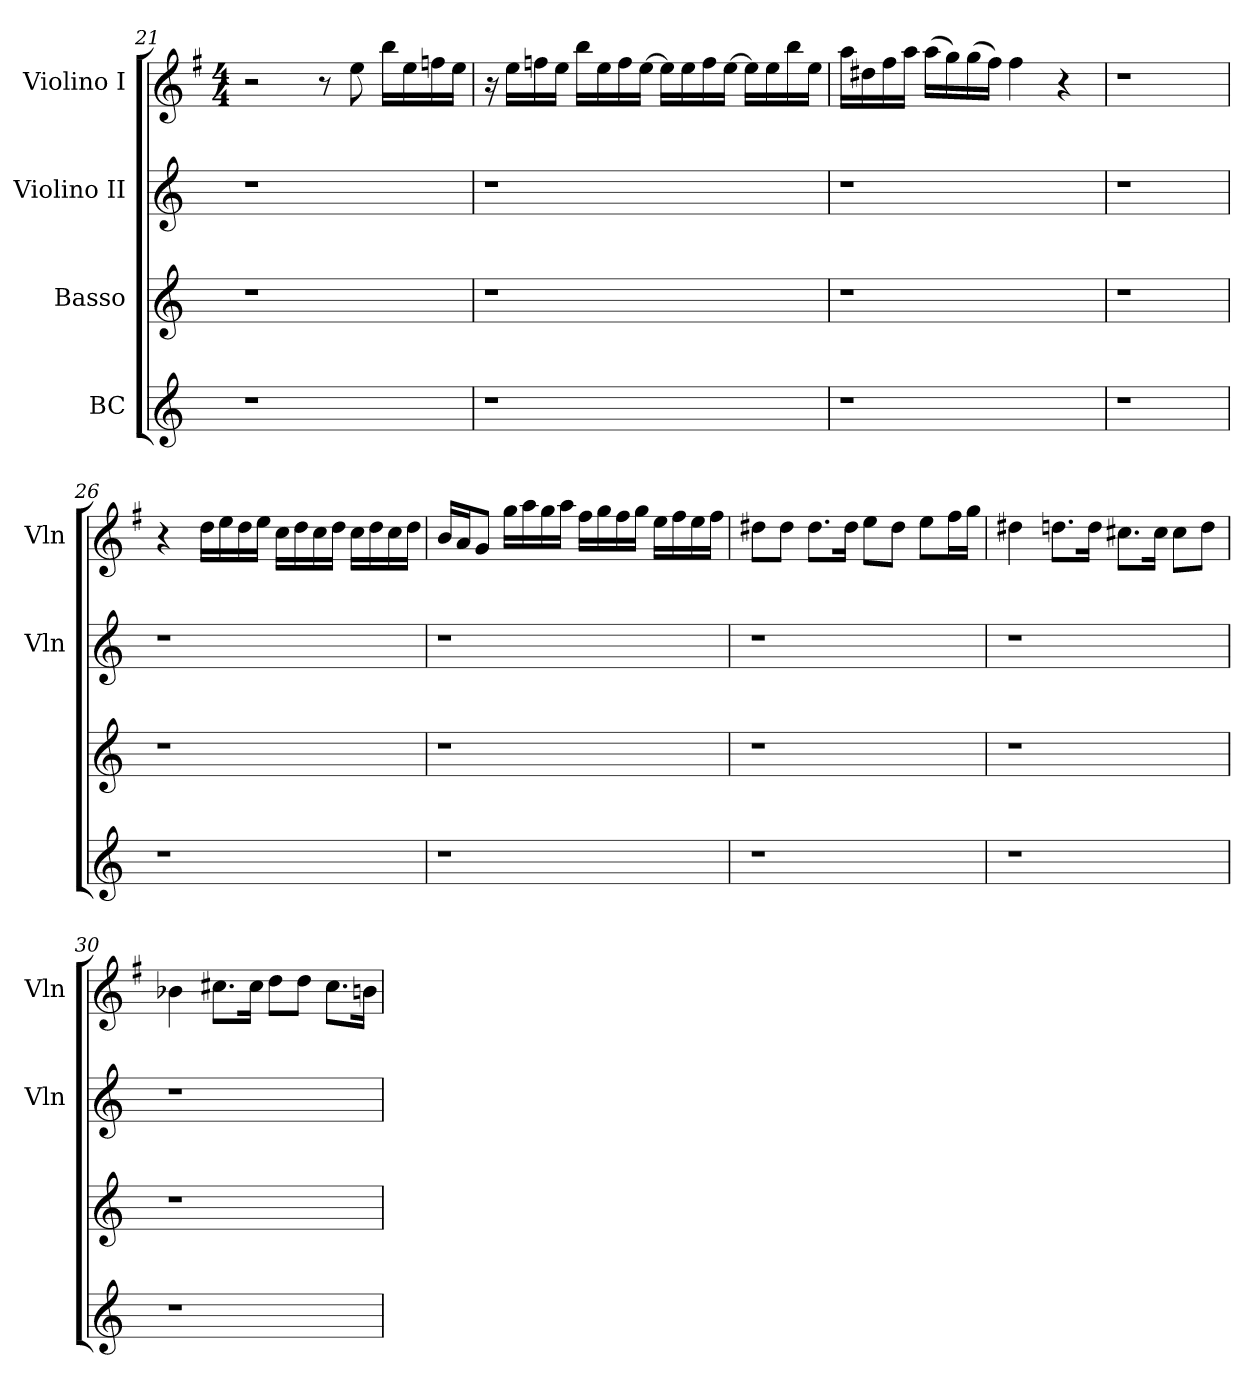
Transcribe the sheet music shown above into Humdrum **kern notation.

**kern	**kern	**kern	**kern
*part4	*part3	*part2	*part1
*staff4	*staff3	*staff2	*staff1
*I"BC	*I"Basso	*I"Violino II	*I"Violino I
*	*	*I'Vln	*I'Vln
*clefG2	*clefG2	*clefG2	*clefG2
*k[]	*k[]	*k[]	*k[f#]
*	*	*	*M4/4
=21	=21	=21	=21
1r	1r	1r	2r
.	.	.	8r
.	.	.	8ee\
.	.	.	16bb\LL
.	.	.	16ee\
.	.	.	16ffn\
.	.	.	16ee\JJ
!!LO:PB:g=z
=22	=22	=22	=22
1r	1r	1r	16r
.	.	.	16ee\LL
.	.	.	16ffn\
.	.	.	16ee\JJ
.	.	.	16bb\LL
.	.	.	16ee\
.	.	.	16ff\
.	.	.	[16ee\JJ
.	.	.	16ee\LL]
.	.	.	16ee\
.	.	.	16ff\
.	.	.	[16ee\JJ
.	.	.	16ee\LL]
.	.	.	16ee\
.	.	.	16bb\
.	.	.	16ee\JJ
=23	=23	=23	=23
1r	1r	1r	16aa\LL
.	.	.	16dd#X\
.	.	.	16ff#\
.	.	.	16aa\JJ
.	.	.	(16aa\LL
.	.	.	16gg\)
.	.	.	(16gg\
.	.	.	16ff#\JJ)
.	.	.	4ff#\
.	.	.	4r
!!LO:LB:g=z
=24	=24	=24	=24
1r	1r	1r	1r
=25	=25	=25	=25
1r	1r	1r	1r
!!LO:LB:g=z
=26	=26	=26	=26
1r	1r	1r	4r
.	.	.	16dd\LL
.	.	.	16ee\
.	.	.	16dd\
.	.	.	16ee\JJ
.	.	.	16cc\LL
.	.	.	16dd\
.	.	.	16cc\
.	.	.	16dd\JJ
.	.	.	16cc\LL
.	.	.	16dd\
.	.	.	16cc\
.	.	.	16dd\JJ
!!LO:LB:g=z
=27	=27	=27	=27
1r	1r	1r	16b/LL
.	.	.	16a/J
.	.	.	8g/J
.	.	.	16gg\LL
.	.	.	16aa\
.	.	.	16gg\
.	.	.	16aa\JJ
.	.	.	16ff#\LL
.	.	.	16gg\
.	.	.	16ff#\
.	.	.	16gg\JJ
.	.	.	16ee\LL
.	.	.	16ff#\
.	.	.	16ee\
.	.	.	16ff#\JJ
=28	=28	=28	=28
1r	1r	1r	8dd#X\L
.	.	.	8dd#\J
.	.	.	8.dd#\L
.	.	.	16dd#\Jk
.	.	.	8ee\L
.	.	.	8dd#\J
.	.	.	8ee\L
.	.	.	16ff#\L
.	.	.	16gg\JJ
!!LO:PB:g=z
=29	=29	=29	=29
1r	1r	1r	4dd#X\
.	.	.	8.ddn\L
.	.	.	16dd\Jk
.	.	.	8.cc#X\L
.	.	.	16cc#\Jk
.	.	.	8cc#\L
.	.	.	8dd\J
=30	=30	=30	=30
1r	1r	1r	4b-X\
.	.	.	8.cc#X\L
.	.	.	16cc#\Jk
.	.	.	8dd\L
.	.	.	8dd\J
.	.	.	8.cc#\L
.	.	.	16bn\Jk
=	=	=	=
*-	*-	*-	*-
